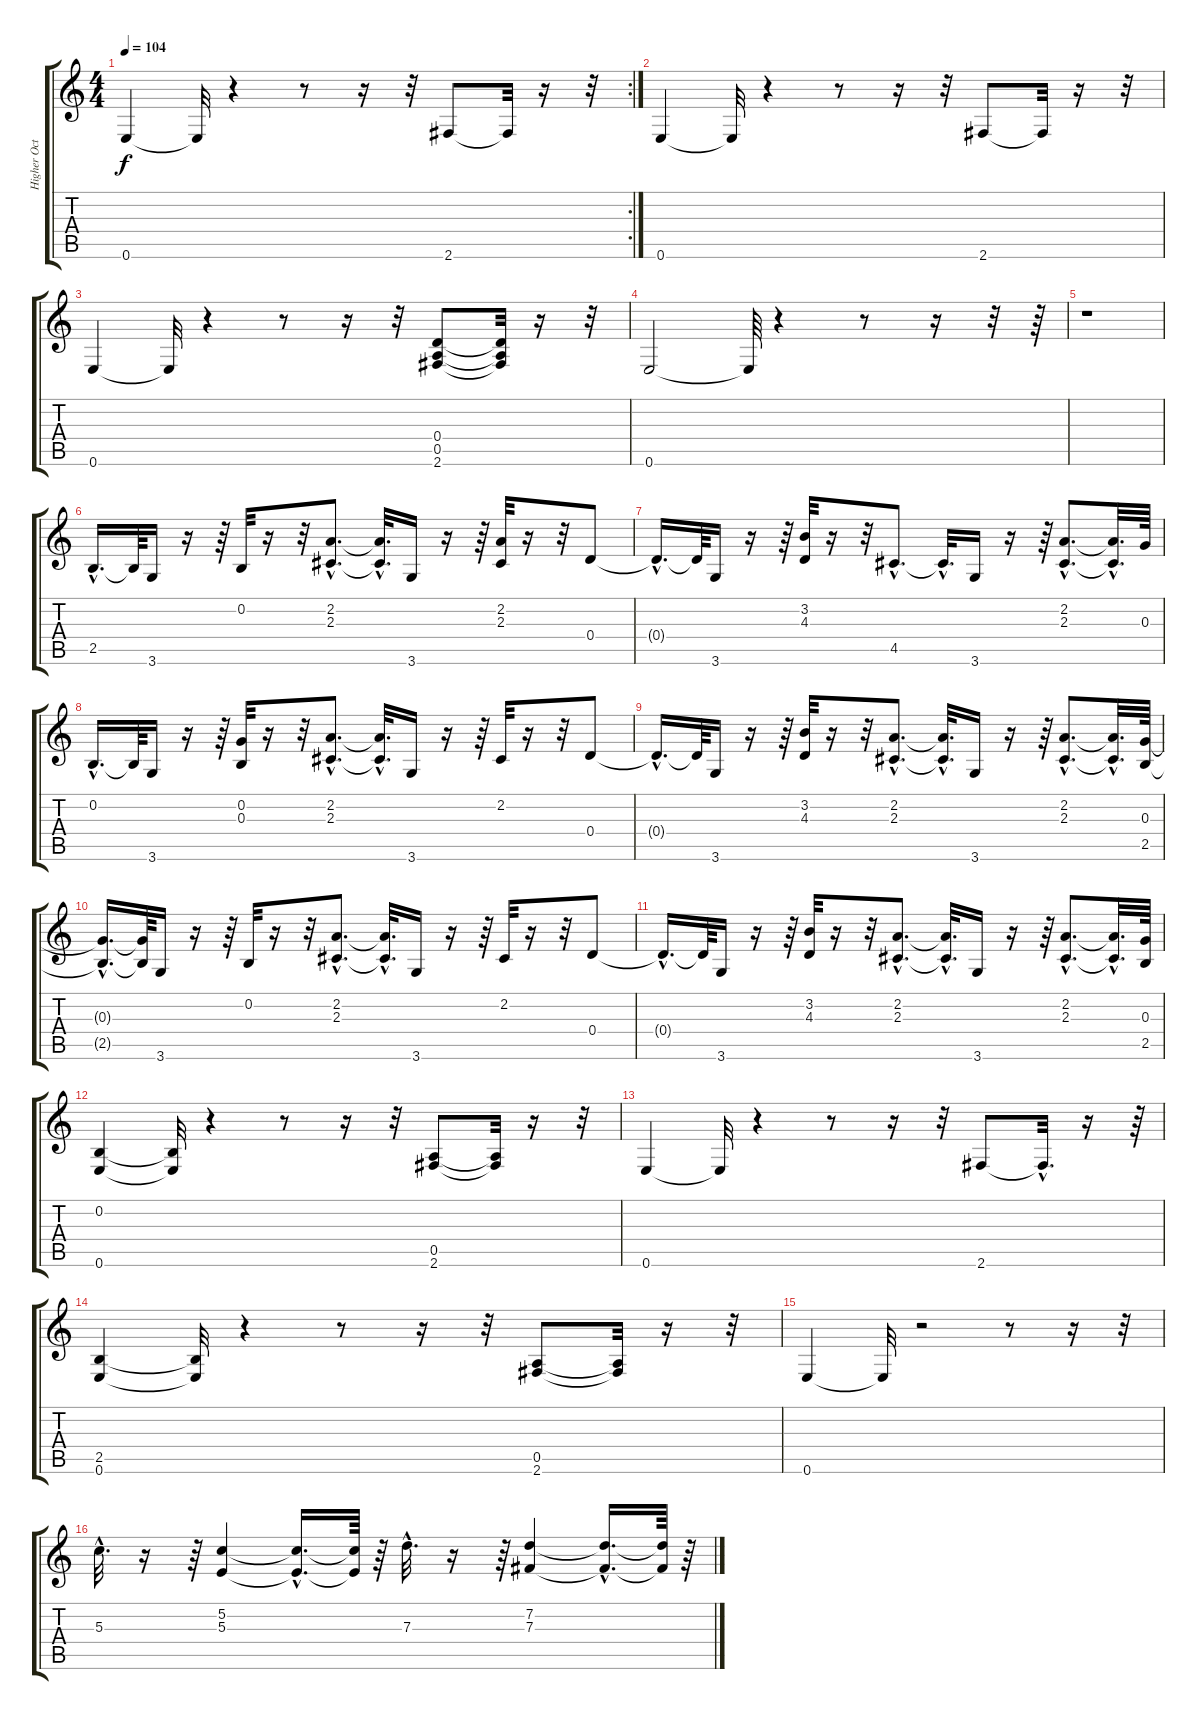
\track ("Higher Octave Piano" "Higher Oct") {instrument fx3crystal}
\staff {score tabs}
\tuning (E5 B3 G4 D4 A3 E3) {hide}
\rc 2
\ts (4 4)
\tempo 104
\clef g2
\ks c
0.6.4{dy f} 0.6{t}.32 r.4 r.8 r.16 r.32 2.6.8 2.6{t}.32 r.16 r.32 |
0.6.4 0.6{t}.32 r.4 r.8 r.16 r.32 2.6.8 2.6{t}.32 r.16 r.32 |
0.6.4 0.6{t}.32 r.4 r.8 r.16 r.32 (0.4 0.5 2.6).8 (0.4{t} 0.5{t} 2.6{t}).32 r.16 r.32 |
0.6.2 0.6{t}.64 r.4 r.8 r.16 r.32 r.64 |
r.1 |
2.5{hac}.16{d} 2.5{t}.64 3.6.16 r.16 r.64 0.2.32 r.16 r.32 (2.2{hac} 2.3{hac}).8{d} (2.2{hac t} 2.3{hac t}).32{d} 3.6.16 r.16 r.64 (2.2 2.3).32 r.16 r.32 0.4.8 |
0.4{hac t}.16{d} 0.4{t}.64 3.6.16 r.16 r.64 (3.2 4.3).32 r.16 r.32 4.5{hac}.8{d} 4.5{hac t}.32{d} 3.6.16 r.16 r.64 (2.2{hac} 2.3{hac}).8{d} (2.2{hac t} 2.3{hac t}).32{d} 0.3.64 |
0.2{hac}.16{d} 0.2{t}.64 3.6.16 r.16 r.64 (0.2 0.3).32 r.16 r.32 (2.2{hac} 2.3{hac}).8{d} (2.2{hac t} 2.3{hac t}).32{d} 3.6.16 r.16 r.64 2.2.32 r.16 r.32 0.4.8 |
0.4{hac t}.16{d} 0.4{t}.64 3.6.16 r.16 r.64 (3.2 4.3).32 r.16 r.32 (2.2{hac} 2.3{hac}).8{d} (2.2{hac t} 2.3{hac t}).32{d} 3.6.16 r.16 r.64 (2.2{hac} 2.3{hac}).8{d} (2.2{hac t} 2.3{hac t}).32{d} (0.3 2.5).64 |
(0.3{hac t} 2.5{hac t}).16{d} (0.3{t} 2.5{t}).64 3.6.16 r.16 r.64 0.2.32 r.16 r.32 (2.2{hac} 2.3{hac}).8{d} (2.2{hac t} 2.3{hac t}).32{d} 3.6.16 r.16 r.64 2.2.32 r.16 r.32 0.4.8 |
0.4{hac t}.16{d} 0.4{t}.64 3.6.16 r.16 r.64 (3.2 4.3).32 r.16 r.32 (2.2{hac} 2.3{hac}).8{d} (2.2{hac t} 2.3{hac t}).32{d} 3.6.16 r.16 r.64 (2.2{hac} 2.3{hac}).8{d} (2.2{hac t} 2.3{hac t}).32{d} (0.3 2.5).64 |
(0.2 0.6).4 (0.2{t} 0.6{t}).32 r.4 r.8 r.16 r.32 (0.5 2.6).8 (0.5{t} 2.6{t}).32 r.16 r.32 |
0.6.4 0.6{t}.32 r.4 r.8 r.16 r.32 2.6.8 2.6{hac t}.32{d} r.16 r.64 |
(2.5 0.6).4 (2.5{t} 0.6{t}).32 r.4 r.8 r.16 r.32 (0.5 2.6).8 (0.5{t} 2.6{t}).32 r.16 r.32 |
0.6.4 0.6{t}.32 r.2 r.8 r.16 r.32 |
5.3{hac}.32{d} r.16 r.64 (5.2 5.3).4 (5.2{hac t} 5.3{hac t}).16{d} (5.2{t} 5.3{t}).64 r.64 7.3{hac}.32{d} r.16 r.64 (7.2 7.3).4 (7.2{hac t} 7.3{hac t}).16{d} (7.2{t} 7.3{t}).64 r.64
